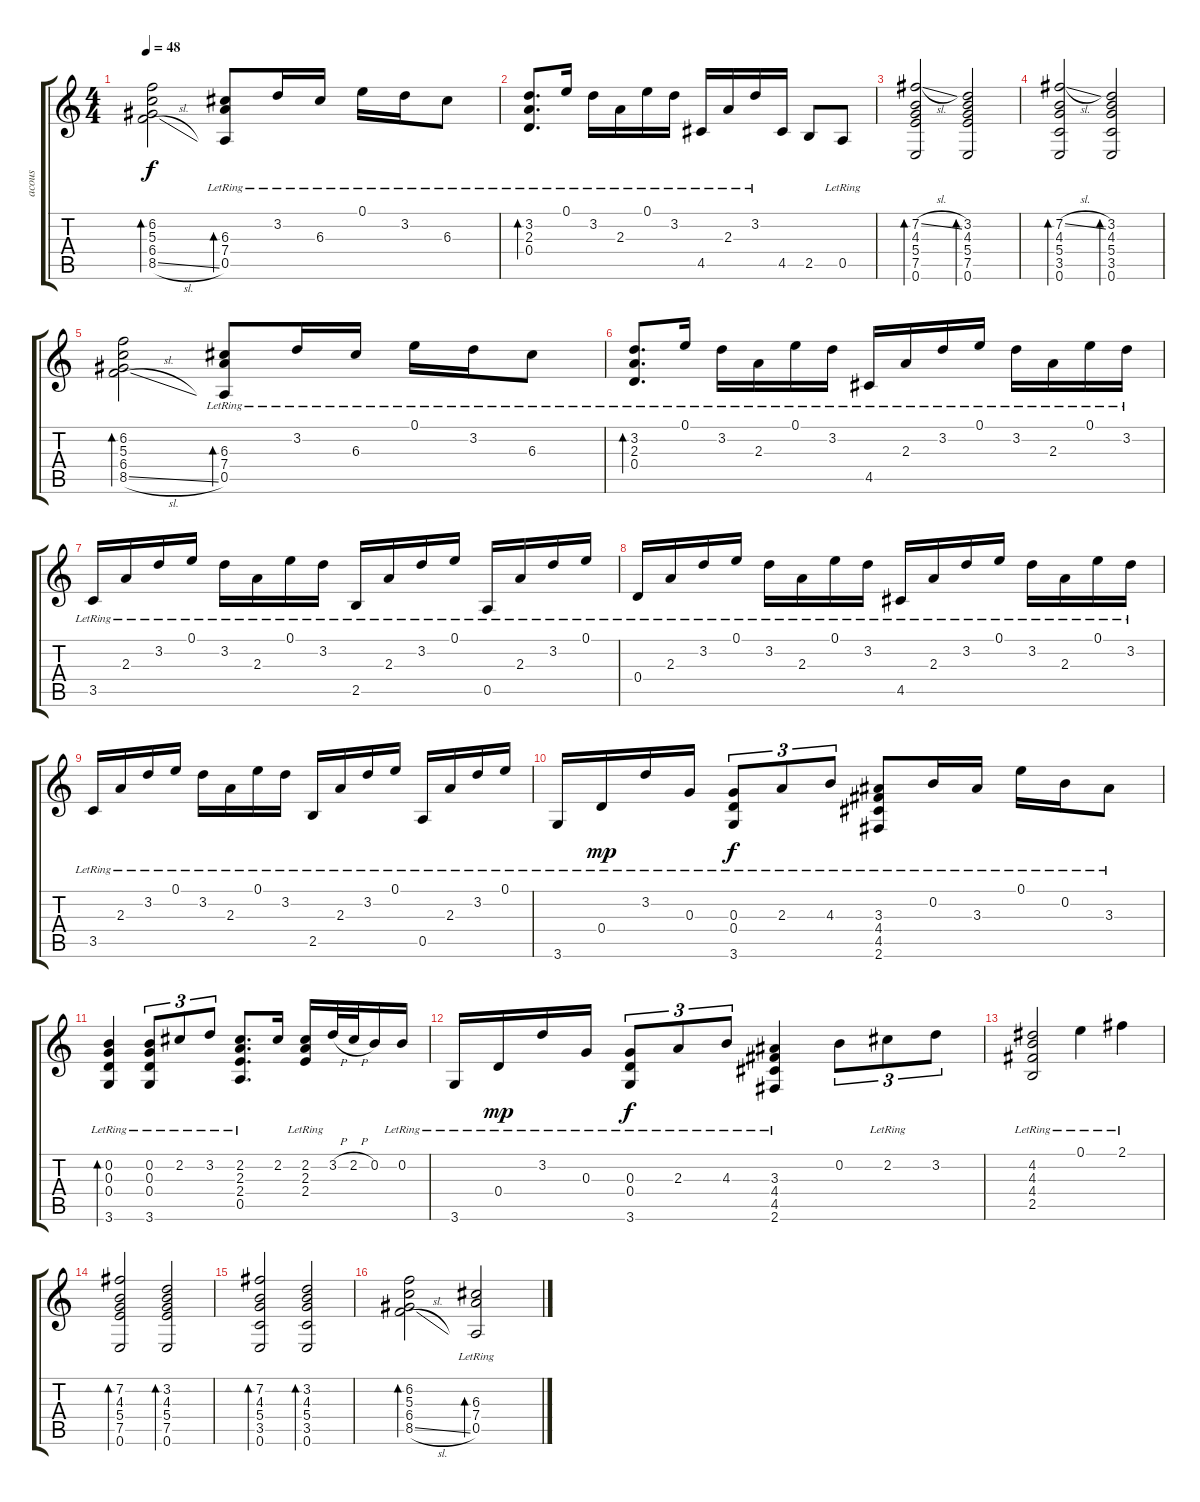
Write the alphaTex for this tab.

\track ("acous" "acous") {instrument acousticguitarnylon}
\staff {score tabs}
\tuning (E4 B3 G3 D3 A2 E2) {hide}
\ts (4 4)
\tempo 48
\clef g2
\ks c
(6.2 5.3 6.4 8.5{sl}).2{bd 120 dy f} (6.3{lr} 7.4{lr} 0.5{lr}).8{bd 120} 3.2{lr}.16 6.3{lr}.16 0.1{lr}.16 3.2{lr}.16 6.3{lr}.8 |
(3.2{lr} 2.3{lr} 0.4{lr}).8{d bd 120} 0.1{lr}.16 3.2{lr}.16 2.3{lr}.16 0.1{lr}.16 3.2{lr}.16 4.5{lr}.16 2.3{lr}.16 3.2{lr}.16 4.5.16 2.5.8 0.5{lr}.8 |
(7.2{sl} 4.3 5.4 7.5 0.6).2{bd 120} (3.2 4.3 5.4 7.5 0.6).2{bd 120} |
(7.2{sl} 4.3 5.4 3.5 0.6).2{bd 120} (3.2 4.3 5.4 3.5 0.6).2{bd 120} |
(6.2 5.3 6.4 8.5{sl}).2{bd 120} (6.3{lr} 7.4{lr} 0.5{lr}).8{bd 120} 3.2{lr}.16 6.3{lr}.16 0.1{lr}.16 3.2{lr}.16 6.3{lr}.8 |
(3.2{lr} 2.3{lr} 0.4{lr}).8{d bd 120} 0.1{lr}.16 3.2{lr}.16 2.3{lr}.16 0.1{lr}.16 3.2{lr}.16 4.5{lr}.16 2.3{lr}.16 3.2{lr}.16 0.1{lr}.16 3.2{lr}.16 2.3{lr}.16 0.1{lr}.16 3.2{lr}.16 |
3.5{lr}.16 2.3{lr}.16 3.2{lr}.16 0.1{lr}.16 3.2{lr}.16 2.3{lr}.16 0.1{lr}.16 3.2{lr}.16 2.5{lr}.16 2.3{lr}.16 3.2{lr}.16 0.1{lr}.16 0.5{lr}.16 2.3{lr}.16 3.2{lr}.16 0.1{lr}.16 |
0.4{lr}.16 2.3{lr}.16 3.2{lr}.16 0.1{lr}.16 3.2{lr}.16 2.3{lr}.16 0.1{lr}.16 3.2{lr}.16 4.5{lr}.16 2.3{lr}.16 3.2{lr}.16 0.1{lr}.16 3.2{lr}.16 2.3{lr}.16 0.1{lr}.16 3.2{lr}.16 |
3.5{lr}.16 2.3{lr}.16 3.2{lr}.16 0.1{lr}.16 3.2{lr}.16 2.3{lr}.16 0.1{lr}.16 3.2{lr}.16 2.5{lr}.16 2.3{lr}.16 3.2{lr}.16 0.1{lr}.16 0.5{lr}.16 2.3{lr}.16 3.2{lr}.16 0.1{lr}.16 |
3.6{lr}.16 0.4{lr}.16{dy mp} 3.2{lr}.16 0.3{lr}.16 (0.3{lr} 0.4{lr} 3.6{lr}).8{tu (3 2) dy f} 2.3{lr}.8{tu (3 2)} 4.3{lr}.8{tu (3 2)} (3.3{lr} 4.4{lr} 4.5{lr} 2.6{lr}).8 0.2{lr}.16 3.3{lr}.16 0.1{lr}.16 0.2{lr}.16 3.3{lr}.8 |
(0.2{lr} 0.3{lr} 0.4{lr} 3.6{lr}).4{bd 60} (0.2{lr} 0.3{lr} 0.4{lr} 3.6{lr}).8{tu (3 2)} 2.2{lr}.8{tu (3 2)} 3.2{lr}.8{tu (3 2)} (2.2{lr} 2.3{lr} 2.4 0.5{lr}).8{d} 2.2.16 (2.2{lr} 2.3{lr} 2.4{lr}).16 3.2{h}.32 2.2{h}.32 0.2.16 0.2{lr}.16 |
3.6{lr}.16 0.4{lr}.16{dy mp} 3.2{lr}.16 0.3{lr}.16 (0.3{lr} 0.4{lr} 3.6{lr}).8{tu (3 2) dy f} 2.3{lr}.8{tu (3 2)} 4.3{lr}.8{tu (3 2)} (3.3{lr} 4.4{lr} 4.5{lr} 2.6{lr}).4 0.2.8{tu (3 2)} 2.2{lr}.8{tu (3 2)} 3.2.8{tu (3 2)} |
(4.2{lr} 4.3{lr} 4.4{lr} 2.5{lr}).2 0.1{lr}.4 2.1{lr}.4 |
(7.2 4.3 5.4 7.5 0.6).2{bd 120} (3.2 4.3 5.4 7.5 0.6).2{bd 120} |
(7.2 4.3 5.4 3.5 0.6).2{bd 120} (3.2 4.3 5.4 3.5 0.6).2{bd 120} |
(6.2 5.3 6.4 8.5{sl}).2{bd 120} (6.3{lr} 7.4{lr} 0.5{lr}).2{bd 120}
